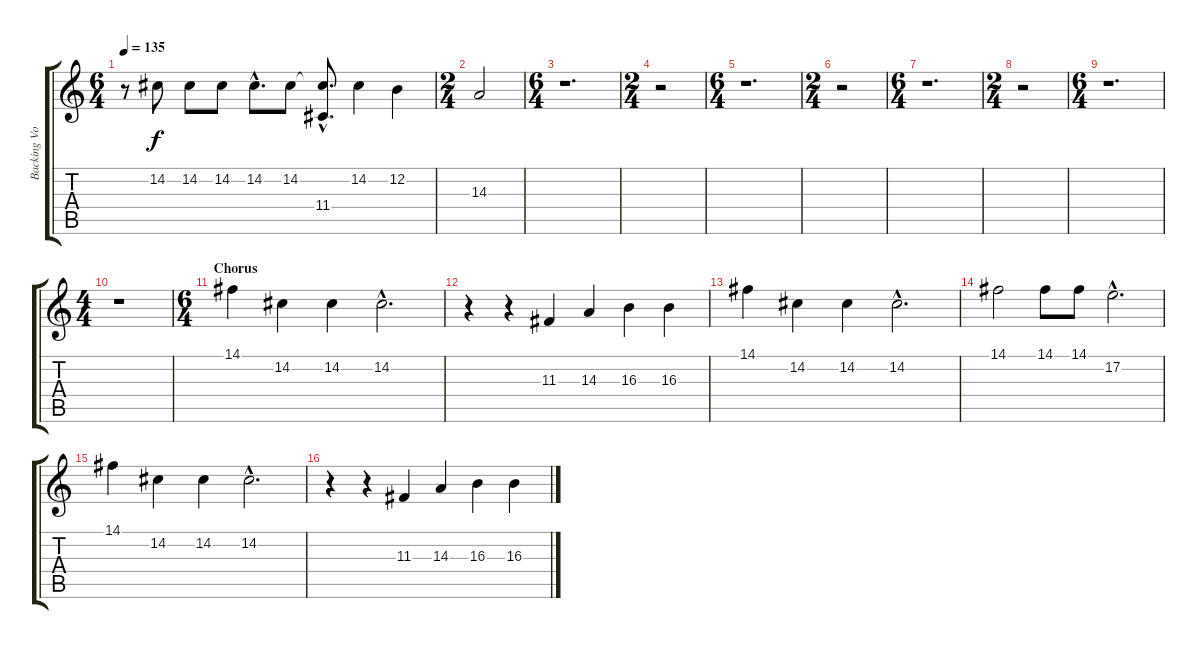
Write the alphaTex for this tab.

\track ("Backing Vox" "Backing Vo") {instrument pad4choir}
\staff {score tabs}
\tuning (E4 B3 G3 D3 A2 E2) {hide}
\ts (6 4)
\tempo 135
\clef g2
\ks c
r.8{dy f} 14.2.8 14.2.8 14.2.8 14.2{hac}.8{d} 14.2.8 (14.2{hac t} 11.4{hac}).8{d} 14.2.4 12.2.4 |
\ts (2 4)
14.3.2 |
\ts (6 4)
r.1{d} |
\ts (2 4)
r.2 |
\ts (6 4)
r.1{d} |
\ts (2 4)
r.2 |
\ts (6 4)
r.1{d} |
\ts (2 4)
r.2 |
\ts (6 4)
r.1{d} |
\ts (4 4)
r.1 |
\ts (6 4)
\section ("" "Chorus")
14.1.4 14.2.4 14.2.4 14.2{hac}.2{d} |
r.4 r.4 11.3.4 14.3.4 16.3.4 16.3.4 |
14.1.4 14.2.4 14.2.4 14.2{hac}.2{d} |
14.1.2 14.1.8 14.1.8 17.2{hac}.2{d} |
14.1.4 14.2.4 14.2.4 14.2{hac}.2{d} |
r.4 r.4 11.3.4 14.3.4 16.3.4 16.3.4
